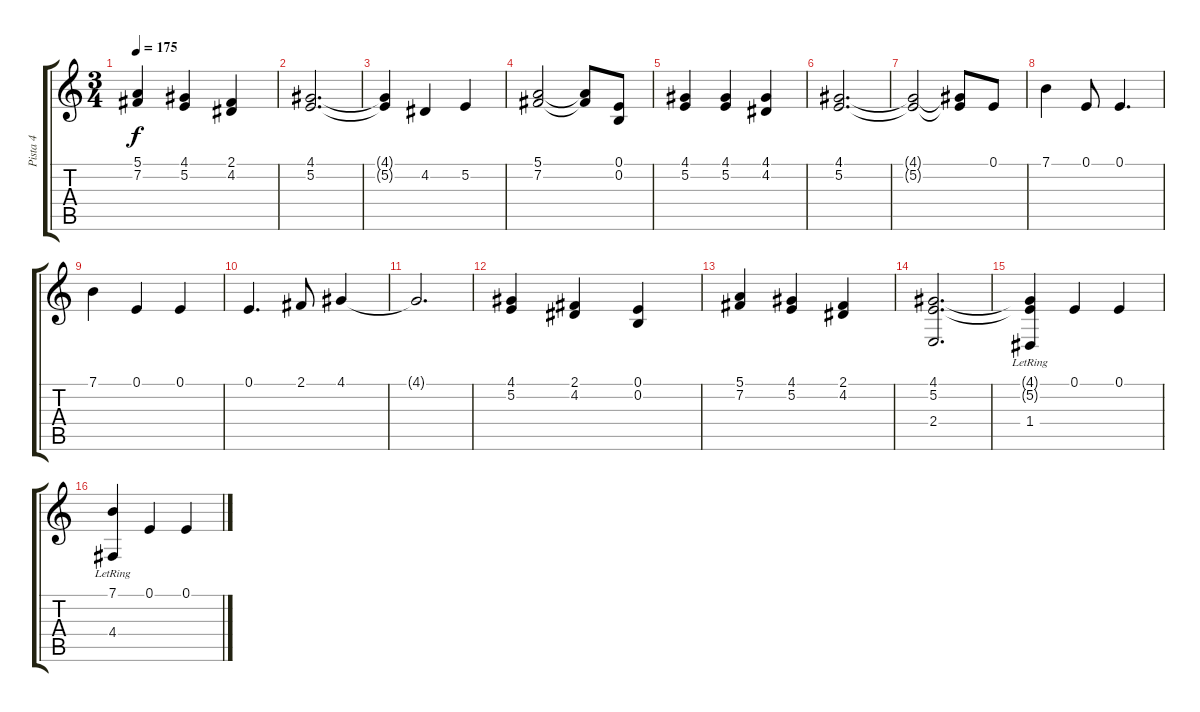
\track ("Pista 4" "Pista 4") {instrument electricgrandpiano}
\staff {score tabs}
\tuning (E4 B3 G3 D3 A2 E2) {hide}
\ts (3 4)
\tempo 175
\clef g2
\ks c
(5.1 7.2).4{dy f} (4.1 5.2).4 (2.1 4.2).4 |
(4.1 5.2).2{d} |
(4.1{t} 5.2{t}).4 4.2.4 5.2.4 |
(5.1 7.2).2 (5.1{t} 7.2{t}).8 (0.1 0.2).8 |
(4.1 5.2).4 (4.1 5.2).4 (4.1 4.2).4 |
(4.1 5.2).2{d} |
(4.1{t} 5.2{t}).2 (4.1{t} 5.2{t}).8 0.1.8 |
7.1.4 0.1.8 0.1.4{d} |
7.1.4 0.1.4 0.1.4 |
0.1.4{d} 2.1.8 4.1.4 |
4.1{t}.2{d} |
(4.1 5.2).4 (2.1 4.2).4 (0.1 0.2).4 |
(5.1 7.2).4 (4.1 5.2).4 (2.1 4.2).4 |
(4.1 5.2 2.4).2{d} |
(4.1{t} 5.2{t} 1.4{lr}).4 0.1.4 0.1.4 |
(7.1 4.4{lr}).4 0.1.4 0.1.4
